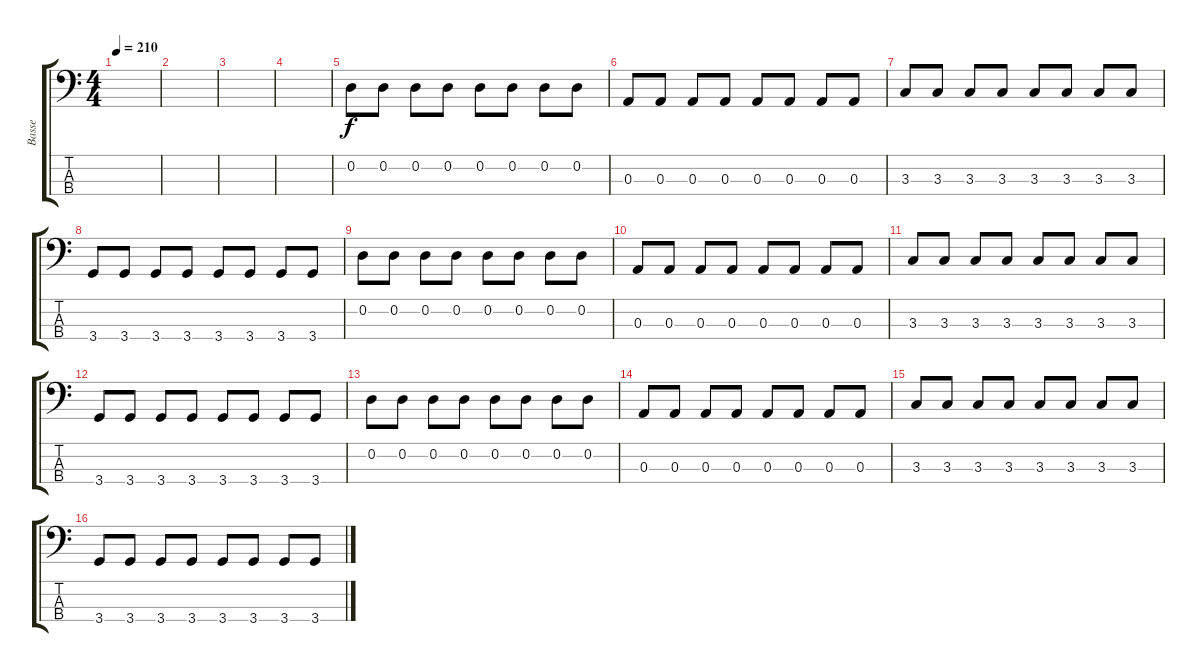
\track ("Basse" "Basse") {instrument electricbasspick}
\staff {score tabs}
\tuning (G2 D2 A1 E1) {hide}
\ts (4 4)
\tempo 210
\clef f4
\ks c
|
|
|
|
0.2.8 0.2.8 0.2.8 0.2.8 0.2.8 0.2.8 0.2.8 0.2.8 |
0.3.8 0.3.8 0.3.8 0.3.8 0.3.8 0.3.8 0.3.8 0.3.8 |
3.3.8 3.3.8 3.3.8 3.3.8 3.3.8 3.3.8 3.3.8 3.3.8 |
3.4.8 3.4.8 3.4.8 3.4.8 3.4.8 3.4.8 3.4.8 3.4.8 |
0.2.8 0.2.8 0.2.8 0.2.8 0.2.8 0.2.8 0.2.8 0.2.8 |
0.3.8 0.3.8 0.3.8 0.3.8 0.3.8 0.3.8 0.3.8 0.3.8 |
3.3.8 3.3.8 3.3.8 3.3.8 3.3.8 3.3.8 3.3.8 3.3.8 |
3.4.8 3.4.8 3.4.8 3.4.8 3.4.8 3.4.8 3.4.8 3.4.8 |
0.2.8 0.2.8 0.2.8 0.2.8 0.2.8 0.2.8 0.2.8 0.2.8 |
0.3.8 0.3.8 0.3.8 0.3.8 0.3.8 0.3.8 0.3.8 0.3.8 |
3.3.8 3.3.8 3.3.8 3.3.8 3.3.8 3.3.8 3.3.8 3.3.8 |
3.4.8 3.4.8 3.4.8 3.4.8 3.4.8 3.4.8 3.4.8 3.4.8
